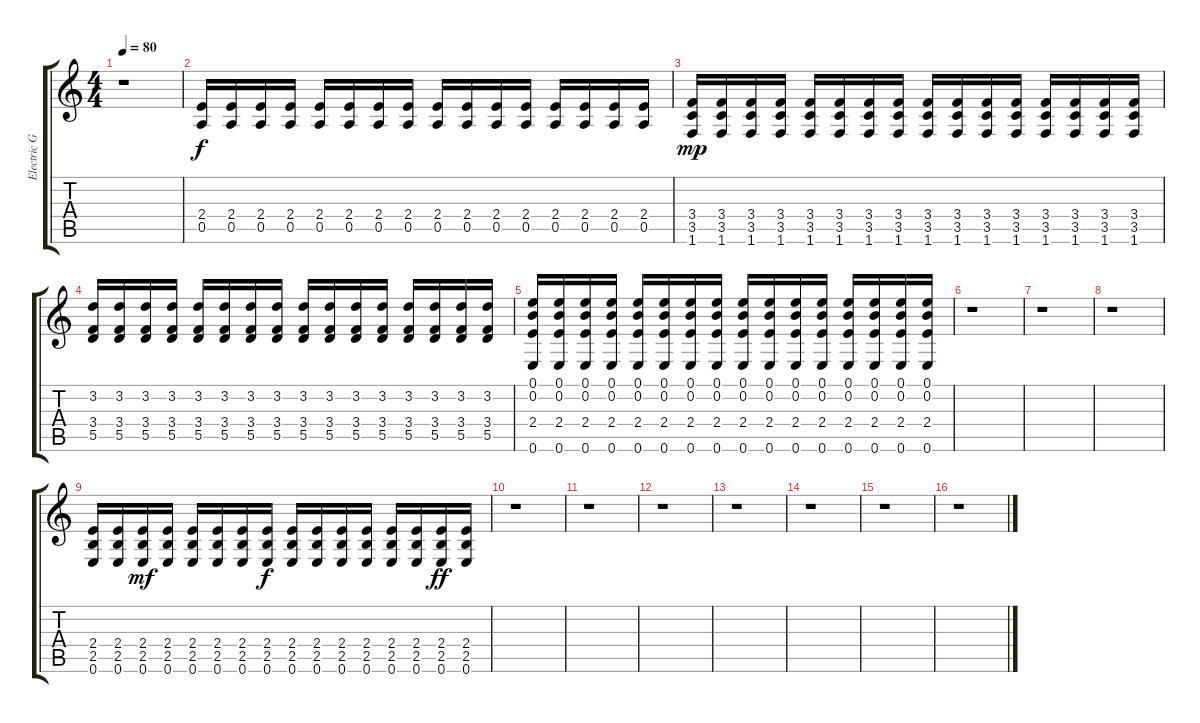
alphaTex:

\track ("Electric GTR (muted)" "Electric G") {instrument electricguitarmuted}
\staff {score tabs}
\tuning (E4 B3 G3 D3 A2 E2) {hide}
\ts (4 4)
\tempo 80
\clef g2
\ks c
r.1{dy f instrument electricguitarmuted} |
(2.4 0.5).16 (2.4 0.5).16 (2.4 0.5).16 (2.4 0.5).16 (2.4 0.5).16 (2.4 0.5).16 (2.4 0.5).16 (2.4 0.5).16 (2.4 0.5).16 (2.4 0.5).16 (2.4 0.5).16 (2.4 0.5).16 (2.4 0.5).16 (2.4 0.5).16 (2.4 0.5).16 (2.4 0.5).16 |
(3.4 3.5 1.6).16{dy mp} (3.4 3.5 1.6).16 (3.4 3.5 1.6).16 (3.4 3.5 1.6).16 (3.4 3.5 1.6).16 (3.4 3.5 1.6).16 (3.4 3.5 1.6).16 (3.4 3.5 1.6).16 (3.4 3.5 1.6).16 (3.4 3.5 1.6).16 (3.4 3.5 1.6).16 (3.4 3.5 1.6).16 (3.4 3.5 1.6).16 (3.4 3.5 1.6).16 (3.4 3.5 1.6).16 (3.4 3.5 1.6).16 |
(3.2 3.4 5.5).16 (3.2 3.4 5.5).16 (3.2 3.4 5.5).16 (3.2 3.4 5.5).16 (3.2 3.4 5.5).16 (3.2 3.4 5.5).16 (3.2 3.4 5.5).16 (3.2 3.4 5.5).16 (3.2 3.4 5.5).16 (3.2 3.4 5.5).16 (3.2 3.4 5.5).16 (3.2 3.4 5.5).16 (3.2 3.4 5.5).16 (3.2 3.4 5.5).16 (3.2 3.4 5.5).16 (3.2 3.4 5.5).16 |
(0.1 0.2 2.4 0.6).16 (0.1 0.2 2.4 0.6).16 (0.1 0.2 2.4 0.6).16 (0.1 0.2 2.4 0.6).16 (0.1 0.2 2.4 0.6).16 (0.1 0.2 2.4 0.6).16 (0.1 0.2 2.4 0.6).16 (0.1 0.2 2.4 0.6).16 (0.1 0.2 2.4 0.6).16 (0.1 0.2 2.4 0.6).16 (0.1 0.2 2.4 0.6).16 (0.1 0.2 2.4 0.6).16 (0.1 0.2 2.4 0.6).16 (0.1 0.2 2.4 0.6).16 (0.1 0.2 2.4 0.6).16 (0.1 0.2 2.4 0.6).16 |
r.1 |
r.1 |
r.1 |
(2.4 2.5 0.6).16 (2.4 2.5 0.6).16 (2.4 2.5 0.6).16{dy mf} (2.4 2.5 0.6).16 (2.4 2.5 0.6).16 (2.4 2.5 0.6).16 (2.4 2.5 0.6).16 (2.4 2.5 0.6).16{dy f} (2.4 2.5 0.6).16 (2.4 2.5 0.6).16 (2.4 2.5 0.6).16 (2.4 2.5 0.6).16 (2.4 2.5 0.6).16 (2.4 2.5 0.6).16 (2.4 2.5 0.6).16{dy ff} (2.4 2.5 0.6).16 |
r.1 |
r.1 |
r.1 |
r.1 |
r.1 |
r.1 |
r.1
